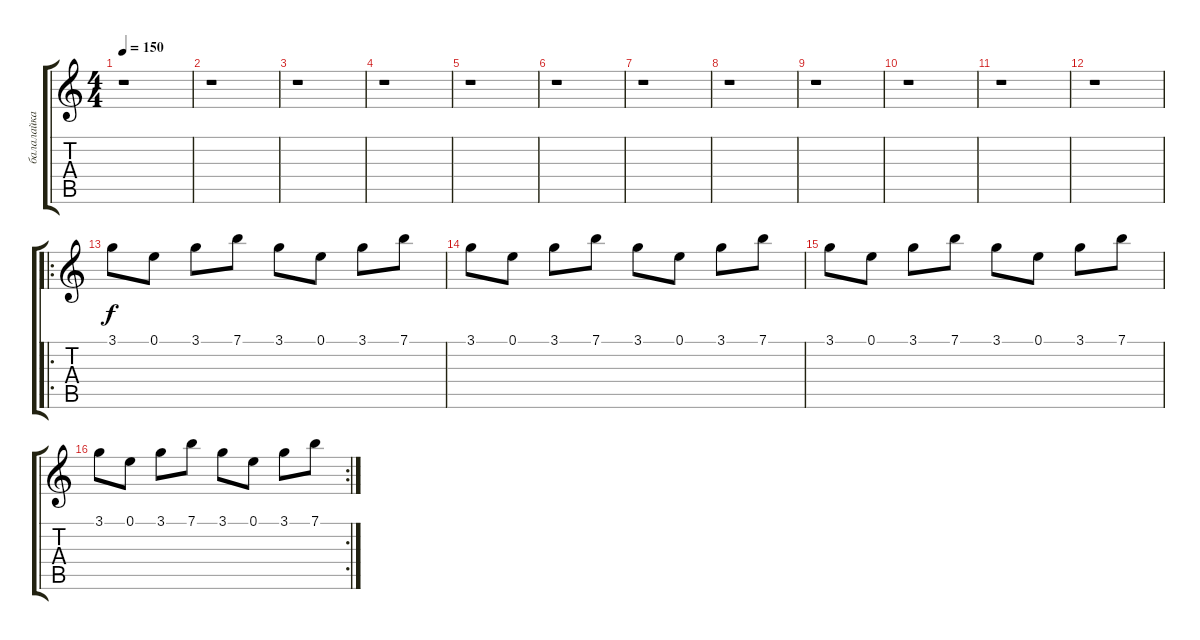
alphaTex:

\track ("балалайка или гитара.." "балалайка ") {instrument acousticguitarnylon}
\staff {score tabs}
\tuning (E4 B3 G3 D3 A2 E2) {hide}
\ts (4 4)
\tempo 150
\clef g2
\ks c
r.1{dy f instrument acousticguitarnylon} |
r.1 |
r.1 |
r.1 |
r.1 |
r.1 |
r.1 |
r.1 |
r.1 |
r.1 |
r.1 |
r.1 |
\ro
3.1.8 0.1.8 3.1.8 7.1.8 3.1.8 0.1.8 3.1.8 7.1.8 |
3.1.8 0.1.8 3.1.8 7.1.8 3.1.8 0.1.8 3.1.8 7.1.8 |
3.1.8 0.1.8 3.1.8 7.1.8 3.1.8 0.1.8 3.1.8 7.1.8 |
\rc 2
3.1.8 0.1.8 3.1.8 7.1.8 3.1.8 0.1.8 3.1.8 7.1.8
